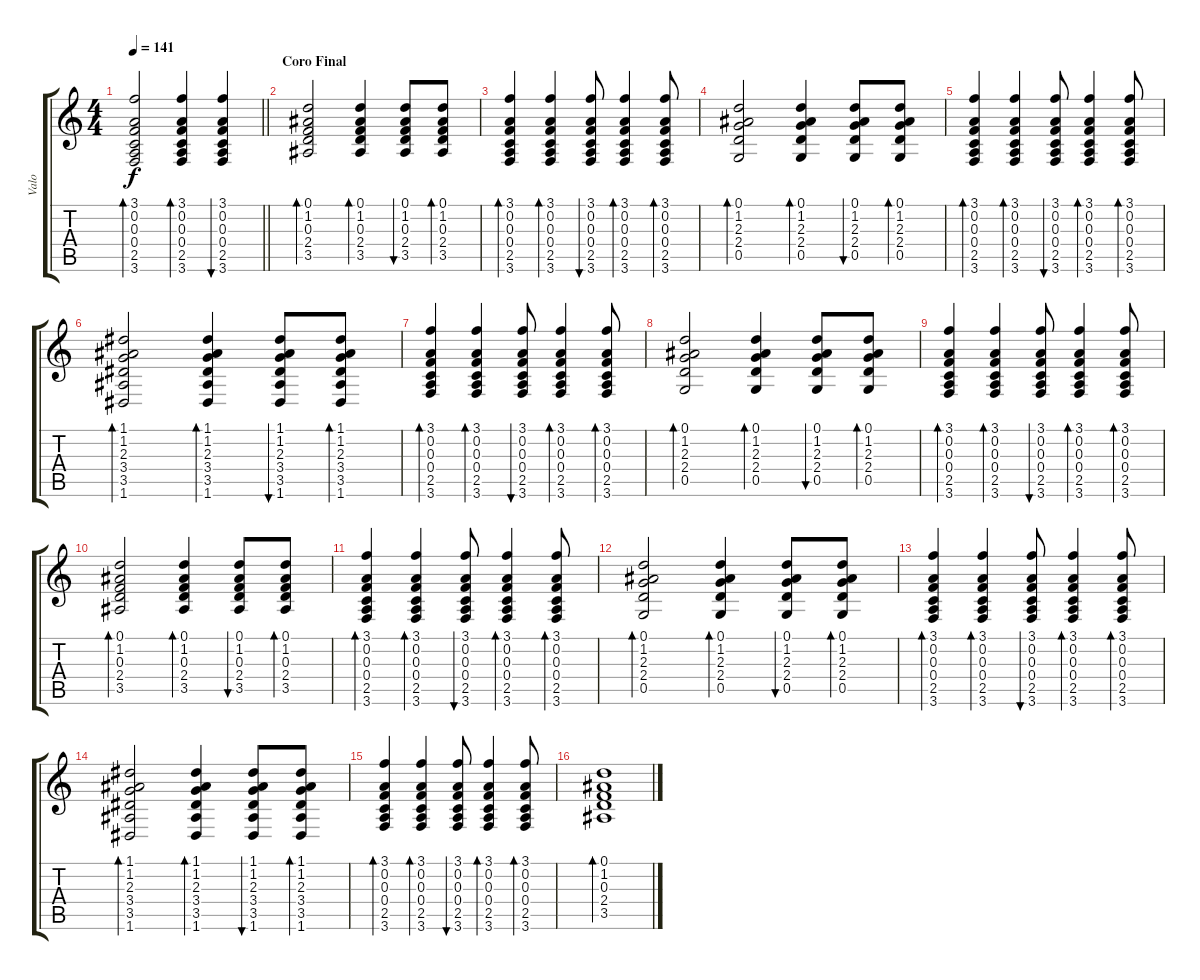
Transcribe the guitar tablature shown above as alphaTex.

\track ("Valo" "Valo") {instrument acousticguitarsteel}
\staff {score tabs}
\tuning (D4 A3 F3 C3 G2 D2) {hide}
\ts (4 4)
\tempo 141
\clef g2
\barLineRight lightlight
\ks c
(3.1 0.2 0.3 0.4 2.5 3.6).2{bd 60 dy f} (3.1 0.2 0.3 0.4 2.5 3.6).4{bd 60} (3.1 0.2 0.3 0.4 2.5 3.6).4{bu 60} |
\section ("" "Coro Final")
(0.1 1.2 0.3 2.4 3.5).2{bd 60} (0.1 1.2 0.3 2.4 3.5).4{bd 60} (0.1 1.2 0.3 2.4 3.5).8{bu 60} (0.1 1.2 0.3 2.4 3.5).8{bd 60} |
(3.1 0.2 0.3 0.4 2.5 3.6).4{bd 60} (3.1 0.2 0.3 0.4 2.5 3.6).4{bd 60} (3.1 0.2 0.3 0.4 2.5 3.6).8{bu 60} (3.1 0.2 0.3 0.4 2.5 3.6).4{bd 60} (3.1 0.2 0.3 0.4 2.5 3.6).8{bd 60} |
(0.1 1.2 2.3 2.4 0.5).2{bd 60} (0.1 1.2 2.3 2.4 0.5).4{bd 60} (0.1 1.2 2.3 2.4 0.5).8{bu 60} (0.1 1.2 2.3 2.4 0.5).8{bd 60} |
(3.1 0.2 0.3 0.4 2.5 3.6).4{bd 60} (3.1 0.2 0.3 0.4 2.5 3.6).4{bd 60} (3.1 0.2 0.3 0.4 2.5 3.6).8{bu 60} (3.1 0.2 0.3 0.4 2.5 3.6).4{bd 60} (3.1 0.2 0.3 0.4 2.5 3.6).8{bd 60} |
(1.1 1.2 2.3 3.4 3.5 1.6).2{bd 60} (1.1 1.2 2.3 3.4 3.5 1.6).4{bd 60} (1.1 1.2 2.3 3.4 3.5 1.6).8{bu 60} (1.1 1.2 2.3 3.4 3.5 1.6).8{bd 60} |
(3.1 0.2 0.3 0.4 2.5 3.6).4{bd 60} (3.1 0.2 0.3 0.4 2.5 3.6).4{bd 60} (3.1 0.2 0.3 0.4 2.5 3.6).8{bu 60} (3.1 0.2 0.3 0.4 2.5 3.6).4{bd 60} (3.1 0.2 0.3 0.4 2.5 3.6).8{bd 60} |
(0.1 1.2 2.3 2.4 0.5).2{bd 60} (0.1 1.2 2.3 2.4 0.5).4{bd 60} (0.1 1.2 2.3 2.4 0.5).8{bu 60} (0.1 1.2 2.3 2.4 0.5).8{bd 60} |
(3.1 0.2 0.3 0.4 2.5 3.6).4{bd 60} (3.1 0.2 0.3 0.4 2.5 3.6).4{bd 60} (3.1 0.2 0.3 0.4 2.5 3.6).8{bu 60} (3.1 0.2 0.3 0.4 2.5 3.6).4{bd 60} (3.1 0.2 0.3 0.4 2.5 3.6).8{bd 60} |
(0.1 1.2 0.3 2.4 3.5).2{bd 60} (0.1 1.2 0.3 2.4 3.5).4{bd 60} (0.1 1.2 0.3 2.4 3.5).8{bu 60} (0.1 1.2 0.3 2.4 3.5).8{bd 60} |
(3.1 0.2 0.3 0.4 2.5 3.6).4{bd 60} (3.1 0.2 0.3 0.4 2.5 3.6).4{bd 60} (3.1 0.2 0.3 0.4 2.5 3.6).8{bu 60} (3.1 0.2 0.3 0.4 2.5 3.6).4{bd 60} (3.1 0.2 0.3 0.4 2.5 3.6).8{bd 60} |
(0.1 1.2 2.3 2.4 0.5).2{bd 60} (0.1 1.2 2.3 2.4 0.5).4{bd 60} (0.1 1.2 2.3 2.4 0.5).8{bu 60} (0.1 1.2 2.3 2.4 0.5).8{bd 60} |
(3.1 0.2 0.3 0.4 2.5 3.6).4{bd 60} (3.1 0.2 0.3 0.4 2.5 3.6).4{bd 60} (3.1 0.2 0.3 0.4 2.5 3.6).8{bu 60} (3.1 0.2 0.3 0.4 2.5 3.6).4{bd 60} (3.1 0.2 0.3 0.4 2.5 3.6).8{bd 60} |
(1.1 1.2 2.3 3.4 3.5 1.6).2{bd 60} (1.1 1.2 2.3 3.4 3.5 1.6).4{bd 60} (1.1 1.2 2.3 3.4 3.5 1.6).8{bu 60} (1.1 1.2 2.3 3.4 3.5 1.6).8{bd 60} |
(3.1 0.2 0.3 0.4 2.5 3.6).4{bd 60} (3.1 0.2 0.3 0.4 2.5 3.6).4{bd 60} (3.1 0.2 0.3 0.4 2.5 3.6).8{bu 60} (3.1 0.2 0.3 0.4 2.5 3.6).4{bd 60} (3.1 0.2 0.3 0.4 2.5 3.6).8{bd 60} |
(0.1 1.2 0.3 2.4 3.5).1{bd 240}
